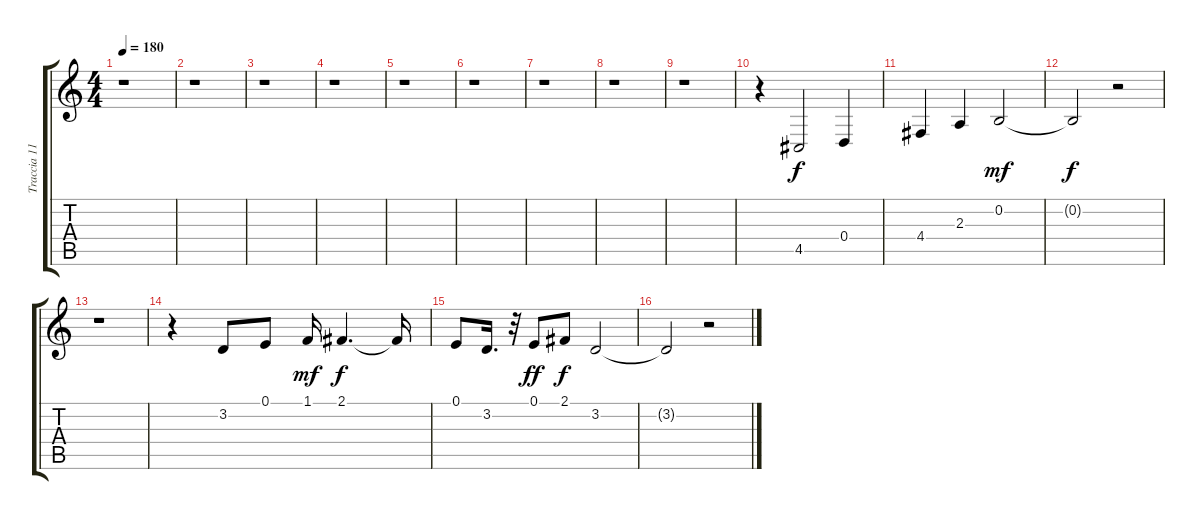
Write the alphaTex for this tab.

\track ("Traccia 11" "Traccia 11") {instrument sopranosax}
\staff {score tabs}
\tuning (E4 B3 G3 D3 A2 E2) {hide}
\ts (4 4)
\tempo 180
\clef g2
\ks c
r.1{dy f} |
r.1 |
r.1 |
r.1 |
r.1 |
r.1 |
r.1 |
r.1 |
r.1 |
r.4 4.5.2 0.4.4 |
4.4.4 2.3.4 0.2.2{dy mf} |
0.2{t}.2{dy f} r.2 |
r.1 |
r.4 3.2.8 0.1.8 1.1.16{dy mf} 2.1.4{d dy f} 2.1{t}.16 |
0.1.8 3.2.16{d} r.32 0.1.8{dy ff} 2.1.8{dy f} 3.2.2 |
3.2{t}.2 r.2
